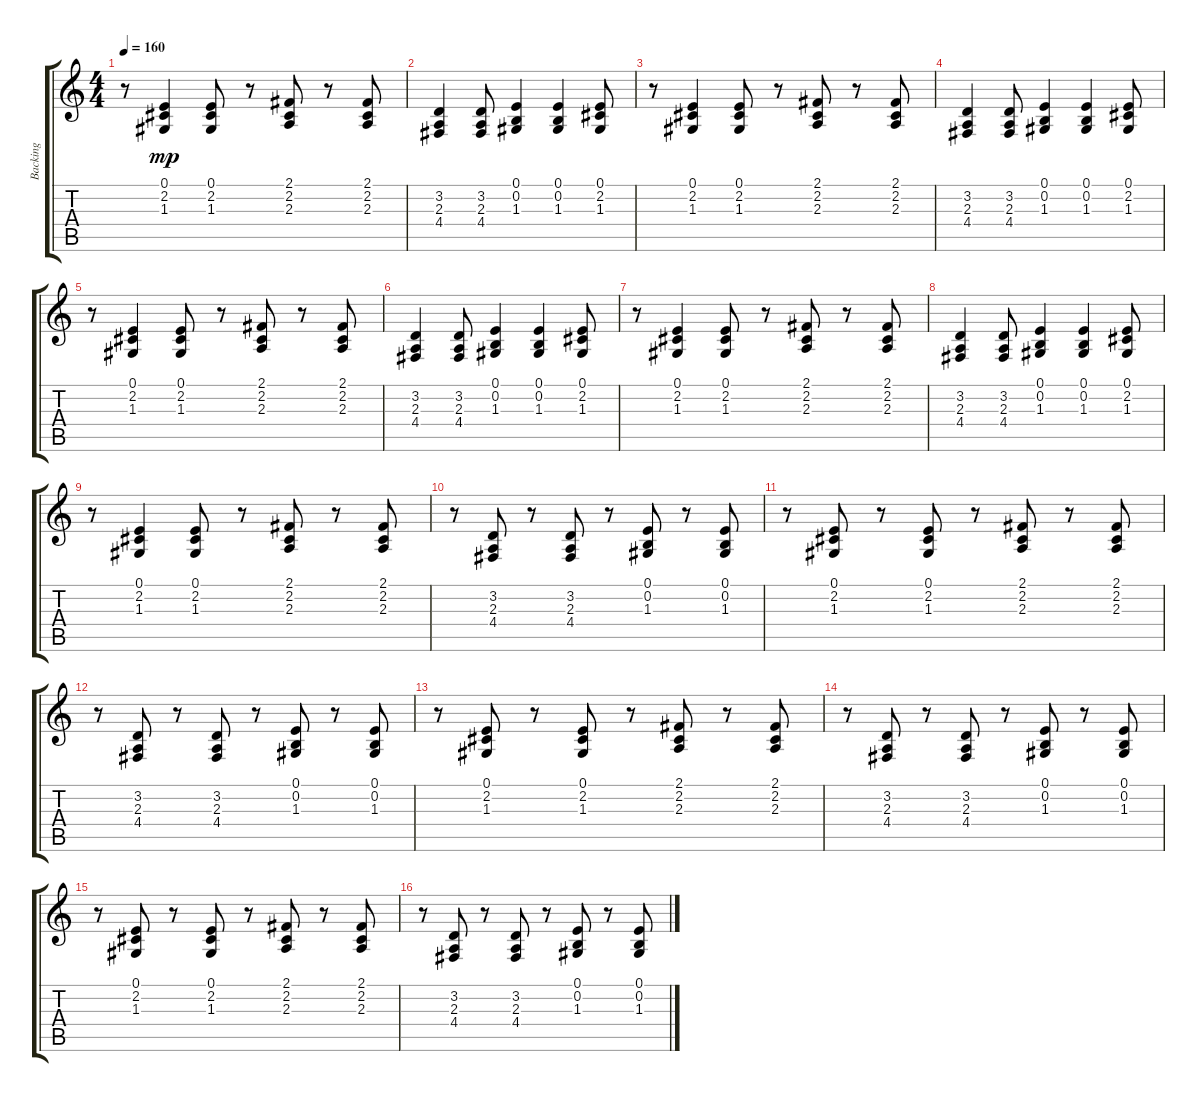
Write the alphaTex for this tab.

\track ("Backing" "Backing") {instrument brightacousticpiano}
\staff {score tabs}
\tuning (E4 B3 G3 D3 A2 E2) {hide}
\ts (4 4)
\tempo 160
\clef g2
\ks c
r.8{dy mp} (0.1 2.2 1.3).4 (0.1 2.2 1.3).8 r.8 (2.1 2.2 2.3).8 r.8 (2.1 2.2 2.3).8 |
(3.2 2.3 4.4).4 (3.2 2.3 4.4).8 (0.1 0.2 1.3).4 (0.1 0.2 1.3).4 (0.1 2.2 1.3).8 |
r.8 (0.1 2.2 1.3).4 (0.1 2.2 1.3).8 r.8 (2.1 2.2 2.3).8 r.8 (2.1 2.2 2.3).8 |
(3.2 2.3 4.4).4 (3.2 2.3 4.4).8 (0.1 0.2 1.3).4 (0.1 0.2 1.3).4 (0.1 2.2 1.3).8 |
r.8 (0.1 2.2 1.3).4 (0.1 2.2 1.3).8 r.8 (2.1 2.2 2.3).8 r.8 (2.1 2.2 2.3).8 |
(3.2 2.3 4.4).4 (3.2 2.3 4.4).8 (0.1 0.2 1.3).4 (0.1 0.2 1.3).4 (0.1 2.2 1.3).8 |
r.8 (0.1 2.2 1.3).4 (0.1 2.2 1.3).8 r.8 (2.1 2.2 2.3).8 r.8 (2.1 2.2 2.3).8 |
(3.2 2.3 4.4).4 (3.2 2.3 4.4).8 (0.1 0.2 1.3).4 (0.1 0.2 1.3).4 (0.1 2.2 1.3).8 |
r.8 (0.1 2.2 1.3).4 (0.1 2.2 1.3).8 r.8 (2.1 2.2 2.3).8 r.8 (2.1 2.2 2.3).8 |
r.8 (3.2 2.3 4.4).8 r.8 (3.2 2.3 4.4).8 r.8 (0.1 0.2 1.3).8 r.8 (0.1 0.2 1.3).8 |
r.8 (0.1 2.2 1.3).8 r.8 (0.1 2.2 1.3).8 r.8 (2.1 2.2 2.3).8 r.8 (2.1 2.2 2.3).8 |
r.8 (3.2 2.3 4.4).8 r.8 (3.2 2.3 4.4).8 r.8 (0.1 0.2 1.3).8 r.8 (0.1 0.2 1.3).8 |
r.8 (0.1 2.2 1.3).8 r.8 (0.1 2.2 1.3).8 r.8 (2.1 2.2 2.3).8 r.8 (2.1 2.2 2.3).8 |
r.8 (3.2 2.3 4.4).8 r.8 (3.2 2.3 4.4).8 r.8 (0.1 0.2 1.3).8 r.8 (0.1 0.2 1.3).8 |
r.8 (0.1 2.2 1.3).8 r.8 (0.1 2.2 1.3).8 r.8 (2.1 2.2 2.3).8 r.8 (2.1 2.2 2.3).8 |
r.8 (3.2 2.3 4.4).8 r.8 (3.2 2.3 4.4).8 r.8 (0.1 0.2 1.3).8 r.8 (0.1 0.2 1.3).8
